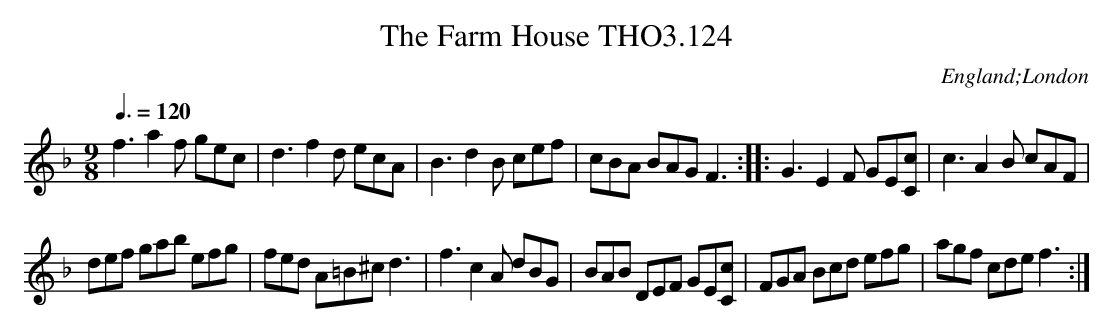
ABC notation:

X:1
T:Farm House THO3.124, The
O:England;London
M:9/8
L:1/8
Q:3/8=120
K:F
f3 a2 f gec|d3 f2 d ecA|B3 d2 B cef|\
cBA BAG F3::G3 E2 F GE[cC]|c3 A2 B cAF|
def gab efg|fed A=B^c d3|f3 c2 A dBG|\
BAB DEF GE[cC]|FGA Bcd efg|agf cde f3:|
